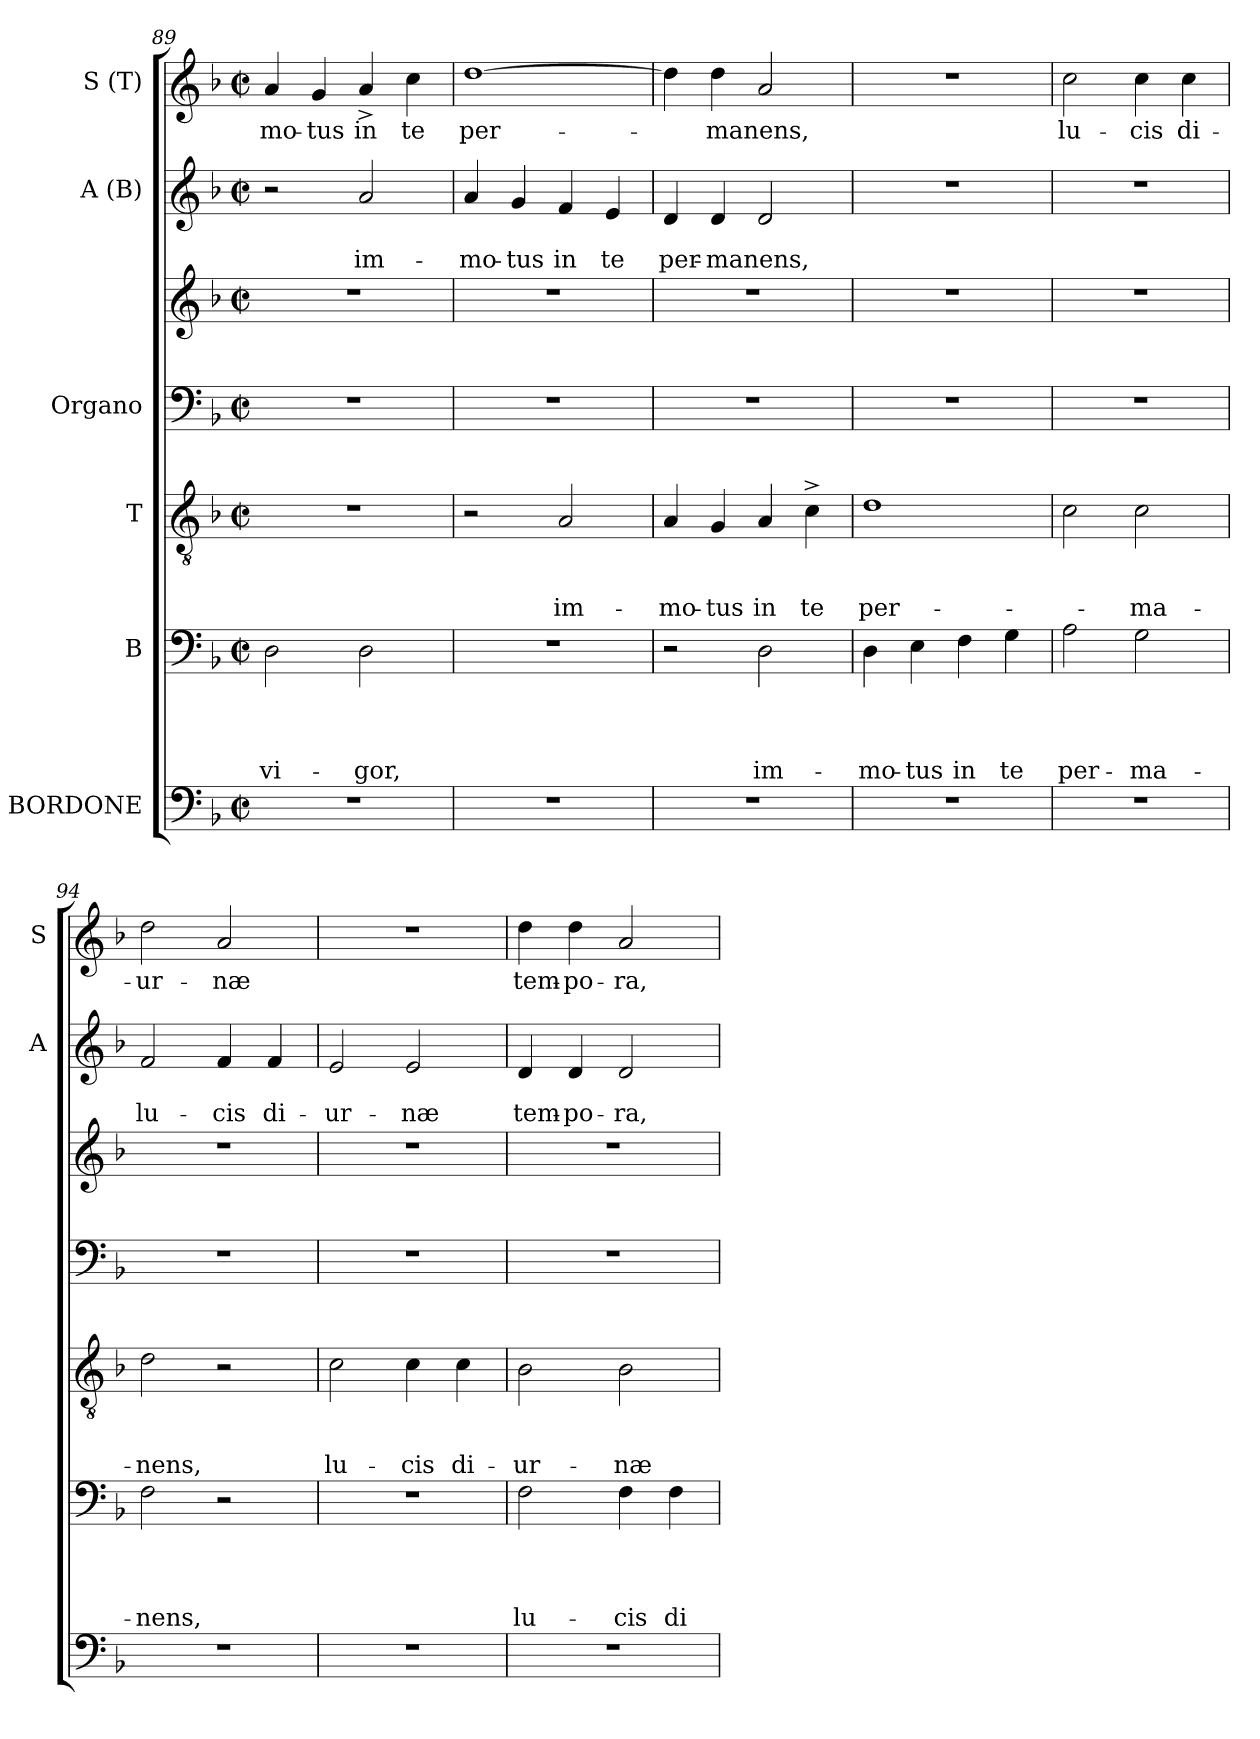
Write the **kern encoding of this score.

**kern	**kern	**text	**text	**text	**text	**kern	**text	**text	**text	**kern	**kern	**kern	**text	**text	**kern	**text
*part6	*part5	*part5	*part5	*part5	*part5	*part4	*part4	*part4	*part4	*part3	*part3	*part2	*part2	*part2	*part1	*part1
*staff7	*staff6	*staff6	*staff6	*staff6	*staff6	*staff5	*staff5	*staff5	*staff5	*staff4	*staff3	*staff2	*staff2	*staff2	*staff1	*staff1
*I"BORDONE	*I"B	*	*	*	*	*I"T	*	*	*	*I"Organo	*	*I"A (B)	*	*	*I"S (T)	*
*	*	*	*	*	*	*	*	*	*	*	*	*I'A	*	*	*I'S	*
!!LO:LB:g=z
*clefF4	*clefF4	*	*	*	*	*clefGv2	*	*	*	*clefF4	*clefG2	*clefG2	*	*	*clefG2	*
*k[b-]	*k[b-]	*	*	*	*	*k[b-]	*	*	*	*k[b-]	*k[b-]	*k[b-]	*	*	*k[b-]	*
*F:	*F:	*	*	*	*	*F:	*	*	*	*F:	*F:	*F:	*	*	*F:	*
*M2/2	*M2/2	*	*	*	*	*M2/2	*	*	*	*M2/2	*M2/2	*M2/2	*	*	*M2/2	*
*met(c|)	*met(c|)	*	*	*	*	*met(c|)	*	*	*	*met(c|)	*met(c|)	*met(c|)	*	*	*met(c|)	*
=89	=89	=89	=89	=89	=89	=89	=89	=89	=89	=89	=89	=89	=89	=89	=89	=89
!	!	!	!	!	!LO:LY:b	!	!	!	!	!	!	!	!	!	!	!LO:LY:b
1r	2D\	.	.	.	vi-	1r	.	.	.	1r	1r	2r	.	.	4a/	-mo-
!	!	!	!	!	!	!	!	!	!	!	!	!	!	!	!	!LO:LY:b
.	.	.	.	.	.	.	.	.	.	.	.	.	.	.	4g/	-tus
!	!	!	!	!	!LO:LY:b	!	!	!	!	!	!	!	!	!LO:LY:b	!	!LO:LY:b
.	2D\	.	.	.	-gor,	.	.	.	.	.	.	2a/	.	im-	4a^</	in
!	!	!	!	!	!	!	!	!	!	!	!	!	!	!	!	!LO:LY:b
.	.	.	.	.	.	.	.	.	.	.	.	.	.	.	4cc\	te
=90	=90	=90	=90	=90	=90	=90	=90	=90	=90	=90	=90	=90	=90	=90	=90	=90
!	!	!	!	!	!	!	!	!	!	!	!	!	!	!LO:LY:b	!	!LO:LY:b
1r	1r	.	.	.	.	2r	.	.	.	1r	1r	4a/	.	-mo-	[>1dd	per-
!	!	!	!	!	!	!	!	!	!	!	!	!	!	!LO:LY:b	!	!
.	.	.	.	.	.	.	.	.	.	.	.	4g/	.	-tus	.	.
!	!	!	!	!	!	!	!	!	!LO:LY:b	!	!	!	!	!LO:LY:b	!	!
.	.	.	.	.	.	2A/	.	.	im-	.	.	4f/	.	in	.	.
!	!	!	!	!	!	!	!	!	!	!	!	!	!	!LO:LY:b	!	!
.	.	.	.	.	.	.	.	.	.	.	.	4e/	.	te	.	.
=91	=91	=91	=91	=91	=91	=91	=91	=91	=91	=91	=91	=91	=91	=91	=91	=91
!	!	!	!	!	!	!	!	!	!LO:LY:b	!	!	!	!	!LO:LY:b	!	!
1r	2r	.	.	.	.	4A/	.	.	-mo-	1r	1r	4d/	.	per-	4dd\]	.
!	!	!	!	!	!	!	!	!	!LO:LY:b	!	!	!	!	!LO:LY:b	!	!LO:LY:b
.	.	.	.	.	.	4G/	.	.	-tus	.	.	4d/	.	-manens,	4dd\	-manens,
!	!	!	!	!	!LO:LY:b	!	!	!	!LO:LY:b	!	!	!	!	!	!	!
.	2D\	.	.	.	im-	4A/	.	.	in	.	.	2d/	.	.	2a/	.
!	!	!	!	!	!	!	!	!	!LO:LY:b	!	!	!	!	!	!	!
.	.	.	.	.	.	4c^>\	.	.	te	.	.	.	.	.	.	.
=92	=92	=92	=92	=92	=92	=92	=92	=92	=92	=92	=92	=92	=92	=92	=92	=92
!	!	!	!	!	!LO:LY:b	!	!	!	!LO:LY:b	!	!	!	!	!	!	!
1r	4D\	.	.	.	-mo-	1d	.	.	per-	1r	1r	1r	.	.	1r	.
!	!	!	!	!	!LO:LY:b	!	!	!	!	!	!	!	!	!	!	!
.	4E\	.	.	.	-tus	.	.	.	.	.	.	.	.	.	.	.
!	!	!	!	!	!LO:LY:b	!	!	!	!	!	!	!	!	!	!	!
.	4F\	.	.	.	in	.	.	.	.	.	.	.	.	.	.	.
!	!	!	!	!	!LO:LY:b	!	!	!	!	!	!	!	!	!	!	!
.	4G\	.	.	.	te	.	.	.	.	.	.	.	.	.	.	.
=93	=93	=93	=93	=93	=93	=93	=93	=93	=93	=93	=93	=93	=93	=93	=93	=93
!	!	!	!	!	!LO:LY:b	!	!	!	!	!	!	!	!	!	!	!LO:LY:b
1r	2A\	.	.	.	per-	2c\	.	.	.	1r	1r	1r	.	.	2cc\	lu-
!	!	!	!	!	!LO:LY:b	!	!	!	!LO:LY:b	!	!	!	!	!	!	!LO:LY:b
.	2G\	.	.	.	-ma-	2c\	.	.	-ma-	.	.	.	.	.	4cc\	-cis
!	!	!	!	!	!	!	!	!	!	!	!	!	!	!	!	!LO:LY:b
.	.	.	.	.	.	.	.	.	.	.	.	.	.	.	4cc\	di-
=94	=94	=94	=94	=94	=94	=94	=94	=94	=94	=94	=94	=94	=94	=94	=94	=94
!	!	!	!	!	!LO:LY:b	!	!	!	!LO:LY:b	!	!	!	!	!LO:LY:b	!	!LO:LY:b
1r	2F\	.	.	.	-nens,	2d\	.	.	-nens,	1r	1r	2f/	.	lu-	2dd\	-ur-
!	!	!	!	!	!	!	!	!	!	!	!	!	!	!LO:LY:b	!	!LO:LY:b
.	2r	.	.	.	.	2r	.	.	.	.	.	4f/	.	-cis	2a/	-næ
!	!	!	!	!	!	!	!	!	!	!	!	!	!	!LO:LY:b	!	!
.	.	.	.	.	.	.	.	.	.	.	.	4f/	.	di-	.	.
=95	=95	=95	=95	=95	=95	=95	=95	=95	=95	=95	=95	=95	=95	=95	=95	=95
!	!	!	!	!	!	!	!	!	!LO:LY:b	!	!	!	!	!LO:LY:b	!	!
1r	1r	.	.	.	.	2c\	.	.	lu-	1r	1r	2e/	.	-ur-	1r	.
!	!	!	!	!	!	!	!	!	!LO:LY:b	!	!	!	!	!LO:LY:b	!	!
.	.	.	.	.	.	4c\	.	.	-cis	.	.	2e/	.	-næ	.	.
!	!	!	!	!	!	!	!	!	!LO:LY:b	!	!	!	!	!	!	!
.	.	.	.	.	.	4c\	.	.	di-	.	.	.	.	.	.	.
!!LO:PB:g=z
=96	=96	=96	=96	=96	=96	=96	=96	=96	=96	=96	=96	=96	=96	=96	=96	=96
!	!	!	!	!	!LO:LY:b	!	!	!	!LO:LY:b	!	!	!	!	!LO:LY:b	!	!LO:LY:b
1r	2F\	.	.	.	lu-	2B-\	.	.	-ur-	1r	1r	4d/	.	tem-	4dd\	tem-
!	!	!	!	!	!	!	!	!	!	!	!	!	!	!LO:LY:b	!	!LO:LY:b
.	.	.	.	.	.	.	.	.	.	.	.	4d/	.	-po-	4dd\	-po-
!	!	!	!	!	!LO:LY:b	!	!	!	!LO:LY:b	!	!	!	!	!LO:LY:b	!	!LO:LY:b
.	4F\	.	.	.	-cis	2B-\	.	.	-næ	.	.	2d/	.	-ra,	2a/	-ra,
!	!	!	!	!	!LO:LY:b	!	!	!	!	!	!	!	!	!	!	!
.	4F\	.	.	.	di-	.	.	.	.	.	.	.	.	.	.	.
=	=	=	=	=	=	=	=	=	=	=	=	=	=	=	=	=
*-	*-	*-	*-	*-	*-	*-	*-	*-	*-	*-	*-	*-	*-	*-	*-	*-
